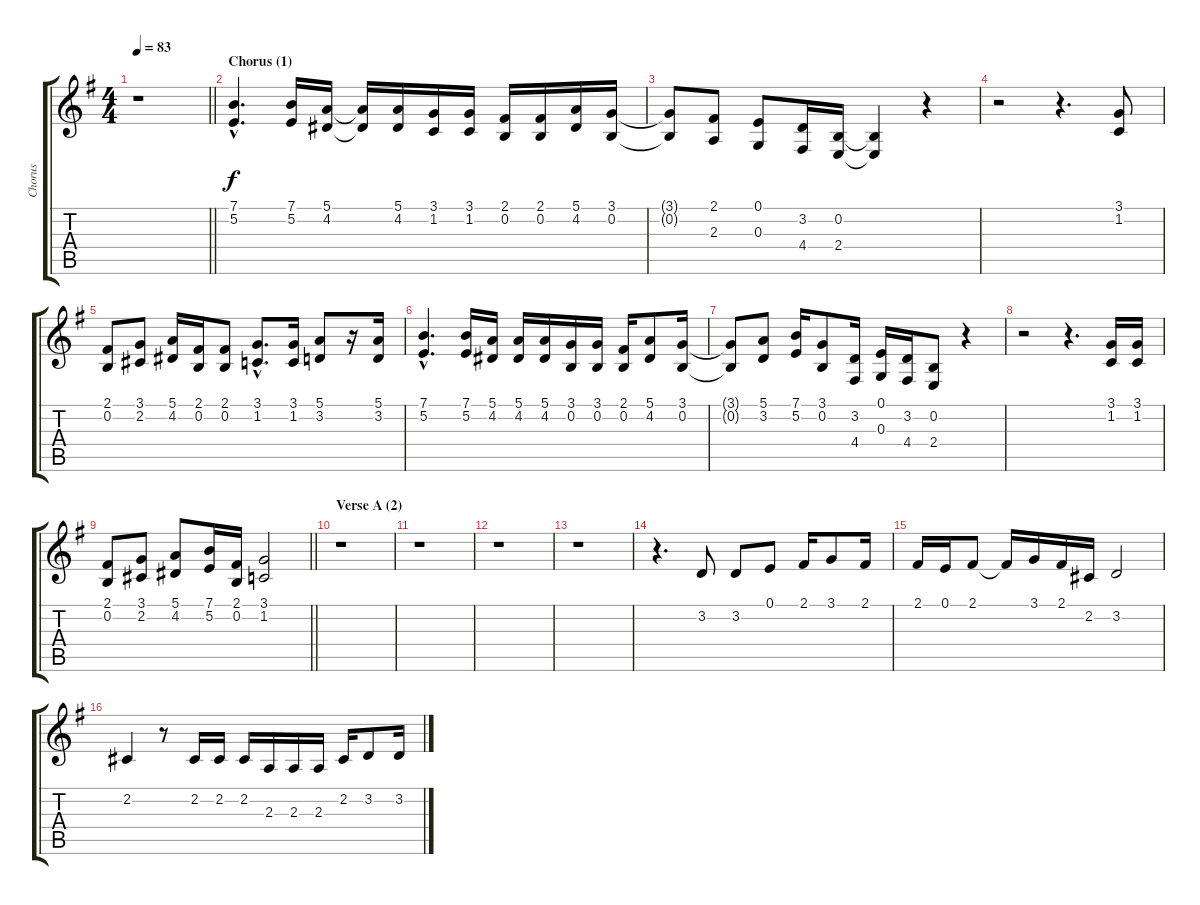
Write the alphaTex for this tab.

\track ("Chorus" "Chorus") {instrument sopranosax}
\staff {score tabs}
\tuning (E4 B3 G3 D3 A2 E2) {hide}
\ts (4 4)
\tempo 83
\clef g2
\barLineRight lightlight
\ks eminor
r.1{dy f} |
\section ("" "Chorus (1)")
(7.1{hac} 5.2{hac}).4{d} (7.1 5.2).16 (5.1 4.2).16 (5.1{t} 4.2{t}).16 (5.1 4.2).16 (3.1 1.2).16 (3.1 1.2).16 (2.1 0.2).16 (2.1 0.2).16 (5.1 4.2).16 (3.1 0.2).16 |
(3.1{t} 0.2{t}).8 (2.1 2.3).8 (0.1 0.3).8 (3.2 4.4).16 (0.2 2.4).16 (0.2{t} 2.4{t}).4 r.4 |
r.2 r.4{d} (3.1 1.2).8 |
(2.1 0.2).8 (3.1 2.2).8 (5.1 4.2).16 (2.1 0.2).16 (2.1 0.2).8 (3.1{hac} 1.2{hac}).8{d} (3.1 1.2).16 (5.1 3.2).8 r.16 (5.1 3.2).16 |
(7.1{hac} 5.2{hac}).4{d} (7.1 5.2).16 (5.1 4.2).16 (5.1 4.2).16 (5.1 4.2).16 (3.1 0.2).16 (3.1 0.2).16 (2.1 0.2).16 (5.1 4.2).8 (3.1 0.2).16 |
(3.1{t} 0.2{t}).8 (5.1 3.2).8 (7.1 5.2).16 (3.1 0.2).8 (3.2 4.4).16 (0.1 0.3).16 (3.2 4.4).16 (0.2 2.4).8 r.4 |
r.2 r.4{d} (3.1 1.2).16 (3.1 1.2).16 |
\barLineRight lightlight
(2.1 0.2).8 (3.1 2.2).8 (5.1 4.2).8 (7.1 5.2).16 (2.1 0.2).16 (3.1 1.2).2 |
\section ("" "Verse A (2)")
r.1 |
r.1 |
r.1 |
r.1 |
r.4{d} 3.2.8 3.2.8 0.1.8 2.1.16 3.1.8 2.1.16 |
2.1.16 0.1.16 2.1.8 2.1{t}.16 3.1.16 2.1.16 2.2.16 3.2.2 |
2.2.4 r.8 2.2.16 2.2.16 2.2.16 2.3.16 2.3.16 2.3.16 2.2.16 3.2.8 3.2.16
